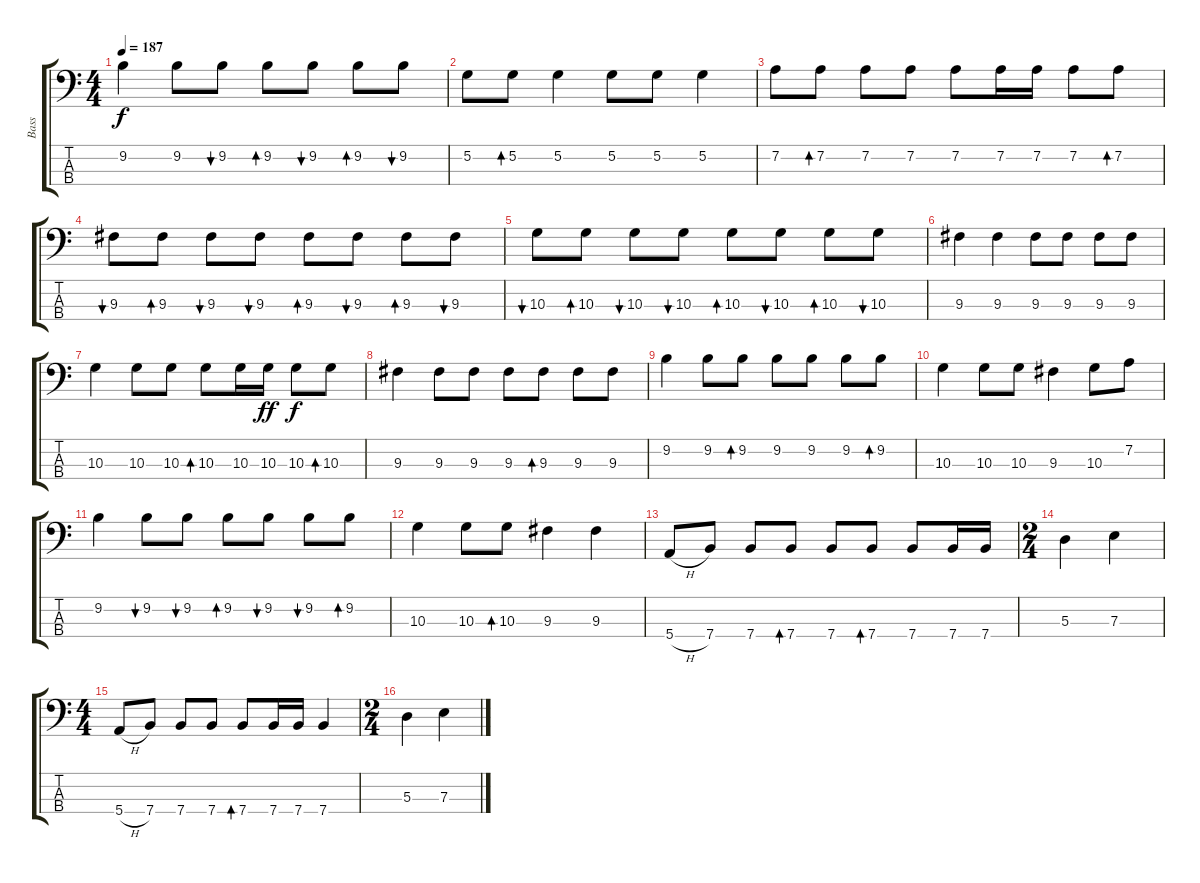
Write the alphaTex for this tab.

\track ("Bass" "Bass") {instrument electricbasspick}
\staff {score tabs}
\tuning (G2 D2 A1 E1) {hide}
\ts (4 4)
\tempo 187
\clef f4
\ks c
9.2.4{dy f} 9.2.8 9.2.8{bu 240} 9.2.8{bd 240} 9.2.8{bu 240} 9.2.8{bd 240} 9.2.8{bu 240} |
5.2.8 5.2.8{bd 240} 5.2.4 5.2.8 5.2.8 5.2.4 |
7.2.8 7.2.8{bd 240} 7.2.8 7.2.8 7.2.8 7.2.16 7.2.16 7.2.8 7.2.8{bd 240} |
9.3.8{bu 240} 9.3.8{bd 240} 9.3.8{bu 240} 9.3.8{bu 240} 9.3.8{bd 240} 9.3.8{bu 240} 9.3.8{bd 240} 9.3.8{bu 240} |
10.3.8{bu 240} 10.3.8{bd 240} 10.3.8{bu 240} 10.3.8{bu 240} 10.3.8{bd 240} 10.3.8{bu 240} 10.3.8{bd 240} 10.3.8{bu 240} |
9.3.4 9.3.4 9.3.8 9.3.8 9.3.8 9.3.8 |
10.3.4 10.3.8 10.3.8 10.3.8{bd 240} 10.3.16 10.3.16{dy ff} 10.3.8{dy f} 10.3.8{bd 240} |
9.3.4 9.3.8 9.3.8 9.3.8 9.3.8{bd 240} 9.3.8 9.3.8 |
9.2.4 9.2.8 9.2.8{bd 240} 9.2.8 9.2.8 9.2.8 9.2.8{bd 240} |
10.3.4 10.3.8 10.3.8 9.3.4 10.3.8 7.2.8 |
9.2.4 9.2.8{bu 240} 9.2.8{bu 240} 9.2.8{bd 240} 9.2.8{bu 240} 9.2.8{bu 240} 9.2.8{bd 240} |
10.3.4 10.3.8 10.3.8{bd 240} 9.3.4 9.3.4 |
5.4{h}.8 7.4.8 7.4.8 7.4.8{bd 240} 7.4.8 7.4.8{bd 240} 7.4.8 7.4.16 7.4.16 |
\ts (2 4)
5.3.4 7.3.4 |
\ts (4 4)
5.4{h}.8 7.4.8 7.4.8 7.4.8 7.4.8{bd 240} 7.4.16 7.4.16 7.4.4 |
\ts (2 4)
5.3.4 7.3.4
